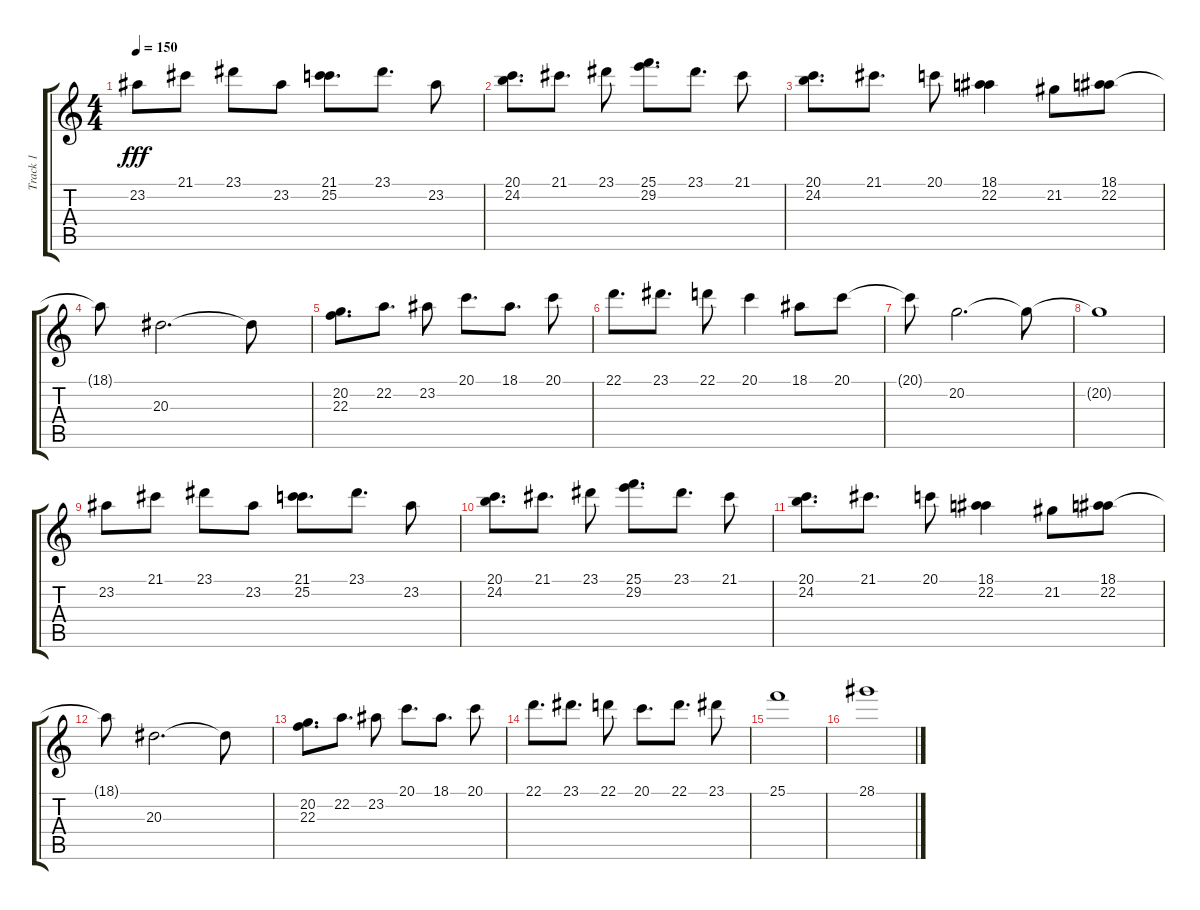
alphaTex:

\track ("Track 1" "Track 1") {instrument lead1square}
\staff {score tabs}
\tuning (E4 B3 G3 D3 A2 E2) {hide}
\ts (4 4)
\tempo 150
\clef g2
\ks c
23.2.8{dy fff} 21.1.8 23.1.8 23.2.8 (21.1 25.2).8{d} 23.1.8{d} 23.2.8 |
(20.1 24.2).8{d} 21.1.8{d} 23.1.8 (25.1 29.2).8{d} 23.1.8{d} 21.1.8 |
(20.1 24.2).8{d} 21.1.8{d} 20.1.8 (18.1 22.2).4 21.2.8 (18.1 22.2).8 |
18.1{t}.8 20.3.2{d} 20.3{t}.8 |
(20.2 22.3).8{d} 22.2.8{d} 23.2.8 20.1.8{d} 18.1.8{d} 20.1.8 |
22.1.8{d} 23.1.8{d} 22.1.8 20.1.4 18.1.8 20.1.8 |
20.1{t}.8 20.2.2{d} 20.2{t}.8 |
20.2{t}.1 |
23.2.8 21.1.8 23.1.8 23.2.8 (21.1 25.2).8{d} 23.1.8{d} 23.2.8 |
(20.1 24.2).8{d} 21.1.8{d} 23.1.8 (25.1 29.2).8{d} 23.1.8{d} 21.1.8 |
(20.1 24.2).8{d} 21.1.8{d} 20.1.8 (18.1 22.2).4 21.2.8 (18.1 22.2).8 |
18.1{t}.8 20.3.2{d} 20.3{t}.8 |
(20.2 22.3).8{d} 22.2.8{d} 23.2.8 20.1.8{d} 18.1.8{d} 20.1.8 |
22.1.8{d} 23.1.8{d} 22.1.8 20.1.8{d} 22.1.8{d} 23.1.8 |
25.1.1 |
28.1.1
